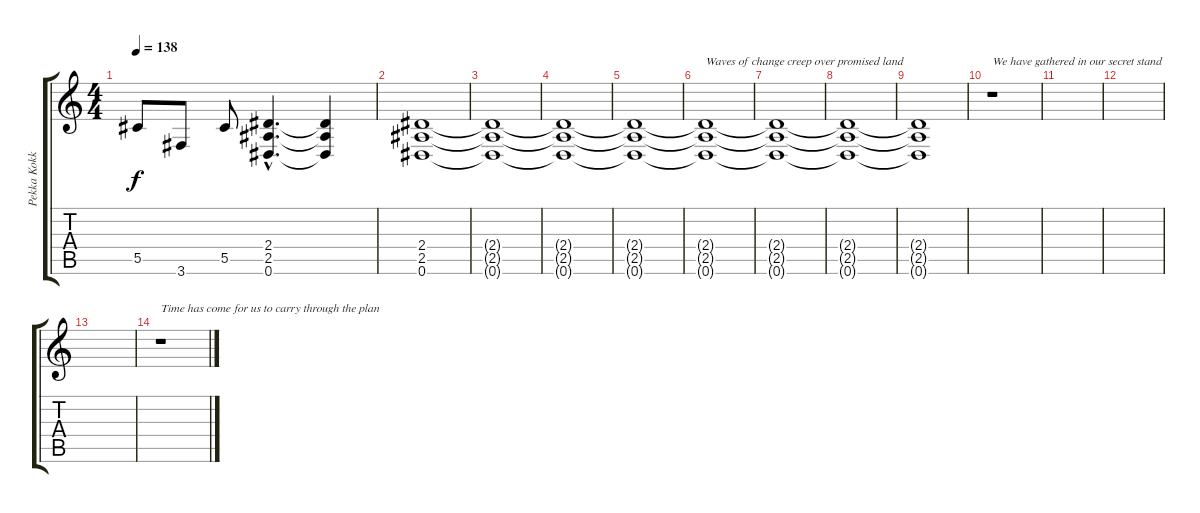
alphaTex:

\track ("Pekka Kokko" "Pekka Kokk") {instrument distortionguitar}
\staff {score tabs}
\tuning (Eb4 Bb3 Gb3 Db3 Ab2 Eb2) {hide}
\ts (4 4)
\tempo 138
\clef g2
\ks c
5.5.8{dy f} 3.6.8 5.5.8 (2.4{hac} 2.5{hac} 0.6{hac}).4{d} (2.4{t} 2.5{t} 0.6{t}).4 |
(2.4 2.5 0.6).1{volume 7} |
(2.4{t} 2.5{t} 0.6{t}).1 |
(2.4{t} 2.5{t} 0.6{t}).1 |
(2.4{t} 2.5{t} 0.6{t}).1 |
(2.4{t} 2.5{t} 0.6{t}).1{txt "Waves of change creep over promised land" volume 0} |
(2.4{t} 2.5{t} 0.6{t}).1 |
(2.4{t} 2.5{t} 0.6{t}).1 |
(2.4{t} 2.5{t} 0.6{t}).1 |
r.1{txt "We have gathered in our secret stand"} |
|
|
|
r.1{txt "Time has come for us to carry through the plan"}
